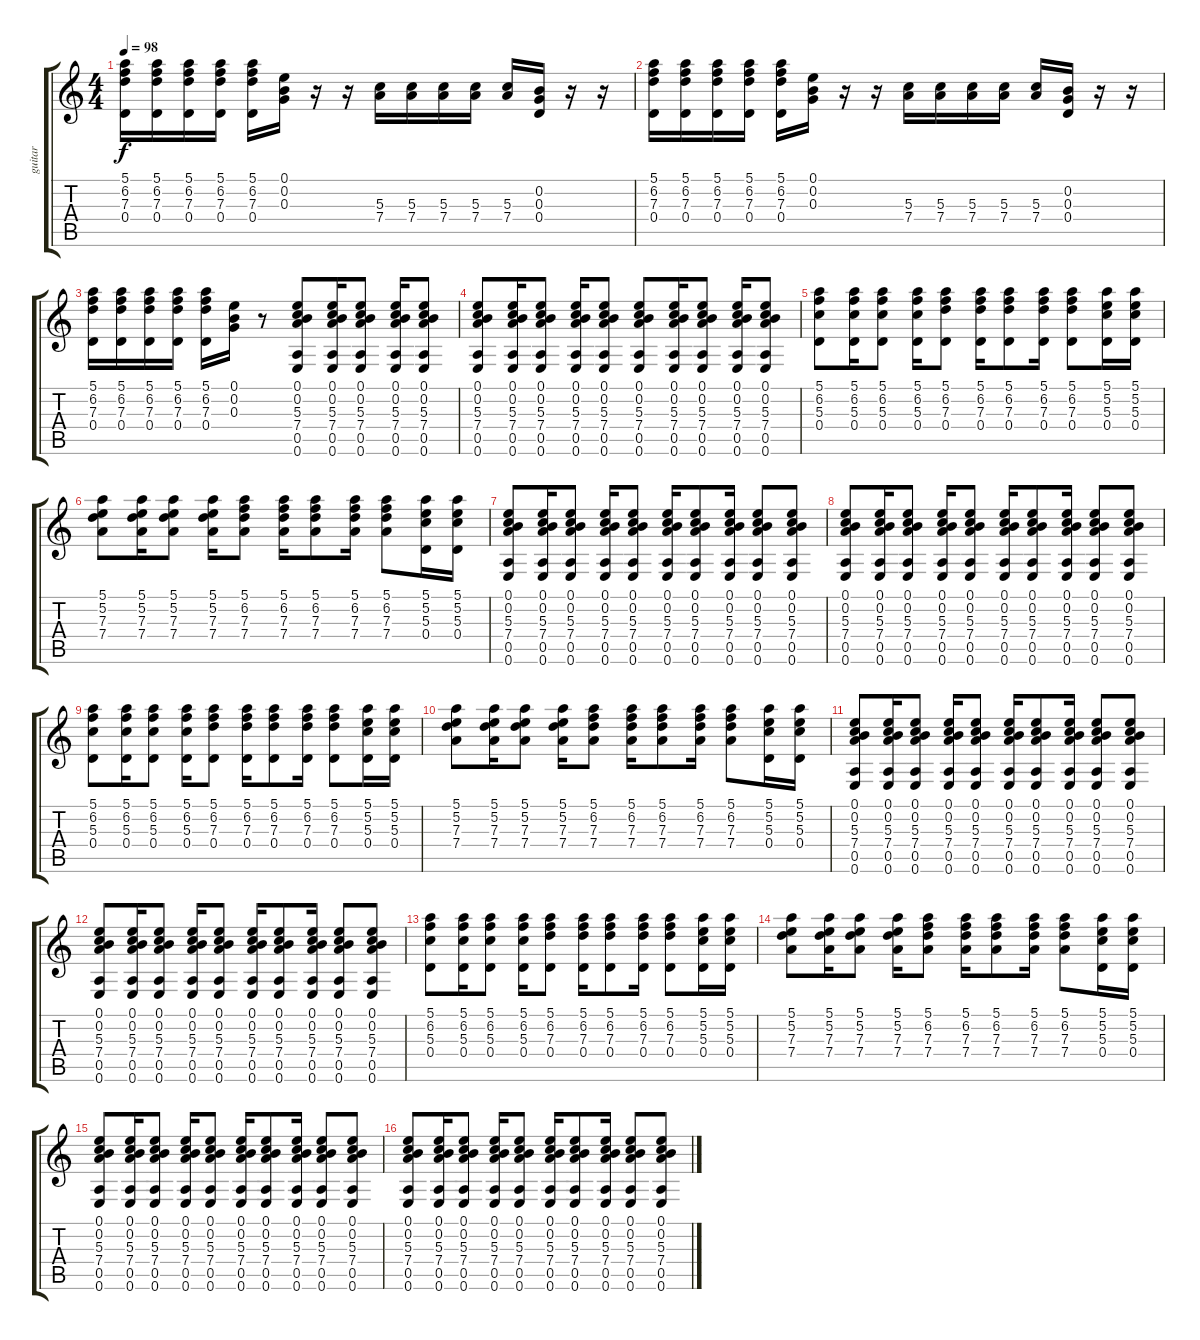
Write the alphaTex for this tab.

\track ("guitar" "guitar") {instrument distortionguitar}
\staff {score tabs}
\tuning (E4 B3 G3 D3 A2 E2) {hide}
\ts (4 4)
\tempo 98
\clef g2
\ks c
(5.1 6.2 7.3 0.4).16{dy f} (5.1 6.2 7.3 0.4).16 (5.1 6.2 7.3 0.4).16 (5.1 6.2 7.3 0.4).16 (5.1 6.2 7.3 0.4).16 (0.1 0.2 0.3).16 r.16 r.16 (5.3 7.4).16 (5.3 7.4).16 (5.3 7.4).16 (5.3 7.4).16 (5.3 7.4).16 (0.2 0.3 0.4).16 r.16 r.16 |
(5.1 6.2 7.3 0.4).16 (5.1 6.2 7.3 0.4).16 (5.1 6.2 7.3 0.4).16 (5.1 6.2 7.3 0.4).16 (5.1 6.2 7.3 0.4).16 (0.1 0.2 0.3).16 r.16 r.16 (5.3 7.4).16 (5.3 7.4).16 (5.3 7.4).16 (5.3 7.4).16 (5.3 7.4).16 (0.2 0.3 0.4).16 r.16 r.16 |
(5.1 6.2 7.3 0.4).16 (5.1 6.2 7.3 0.4).16 (5.1 6.2 7.3 0.4).16 (5.1 6.2 7.3 0.4).16 (5.1 6.2 7.3 0.4).16 (0.1 0.2 0.3).16 r.8 (0.1 0.2 5.3 7.4 0.5 0.6).8 (0.1 0.2 5.3 7.4 0.5 0.6).16 (0.1 0.2 5.3 7.4 0.5 0.6).8 (0.1 0.2 5.3 7.4 0.5 0.6).16 (0.1 0.2 5.3 7.4 0.5 0.6).8 |
(0.1 0.2 5.3 7.4 0.5 0.6).8 (0.1 0.2 5.3 7.4 0.5 0.6).16 (0.1 0.2 5.3 7.4 0.5 0.6).8 (0.1 0.2 5.3 7.4 0.5 0.6).16 (0.1 0.2 5.3 7.4 0.5 0.6).8 (0.1 0.2 5.3 7.4 0.5 0.6).8 (0.1 0.2 5.3 7.4 0.5 0.6).16 (0.1 0.2 5.3 7.4 0.5 0.6).8 (0.1 0.2 5.3 7.4 0.5 0.6).16 (0.1 0.2 5.3 7.4 0.5 0.6).8 |
(5.1 6.2 5.3 0.4).8 (5.1 6.2 5.3 0.4).16 (5.1 6.2 5.3 0.4).8 (5.1 6.2 5.3 0.4).16 (5.1 6.2 7.3 0.4).8 (5.1 6.2 7.3 0.4).16 (5.1 6.2 7.3 0.4).8 (5.1 6.2 7.3 0.4).16 (5.1 6.2 7.3 0.4).8 (5.1 5.2 5.3 0.4).16 (5.1 5.2 5.3 0.4).16 |
(5.1 5.2 7.3 7.4).8 (5.1 5.2 7.3 7.4).16 (5.1 5.2 7.3 7.4).8 (5.1 5.2 7.3 7.4).16 (5.1 6.2 7.3 7.4).8 (5.1 6.2 7.3 7.4).16 (5.1 6.2 7.3 7.4).8 (5.1 6.2 7.3 7.4).16 (5.1 6.2 7.3 7.4).8 (5.1 5.2 5.3 0.4).16 (5.1 5.2 5.3 0.4).16 |
(0.1 0.2 5.3 7.4 0.5 0.6).8 (0.1 0.2 5.3 7.4 0.5 0.6).16 (0.1 0.2 5.3 7.4 0.5 0.6).8 (0.1 0.2 5.3 7.4 0.5 0.6).16 (0.1 0.2 5.3 7.4 0.5 0.6).8 (0.1 0.2 5.3 7.4 0.5 0.6).16 (0.1 0.2 5.3 7.4 0.5 0.6).8 (0.1 0.2 5.3 7.4 0.5 0.6).16 (0.1 0.2 5.3 7.4 0.5 0.6).8 (0.1 0.2 5.3 7.4 0.5 0.6).8 |
(0.1 0.2 5.3 7.4 0.5 0.6).8 (0.1 0.2 5.3 7.4 0.5 0.6).16 (0.1 0.2 5.3 7.4 0.5 0.6).8 (0.1 0.2 5.3 7.4 0.5 0.6).16 (0.1 0.2 5.3 7.4 0.5 0.6).8 (0.1 0.2 5.3 7.4 0.5 0.6).16 (0.1 0.2 5.3 7.4 0.5 0.6).8 (0.1 0.2 5.3 7.4 0.5 0.6).16 (0.1 0.2 5.3 7.4 0.5 0.6).8 (0.1 0.2 5.3 7.4 0.5 0.6).8 |
(5.1 6.2 5.3 0.4).8 (5.1 6.2 5.3 0.4).16 (5.1 6.2 5.3 0.4).8 (5.1 6.2 5.3 0.4).16 (5.1 6.2 7.3 0.4).8 (5.1 6.2 7.3 0.4).16 (5.1 6.2 7.3 0.4).8 (5.1 6.2 7.3 0.4).16 (5.1 6.2 7.3 0.4).8 (5.1 5.2 5.3 0.4).16 (5.1 5.2 5.3 0.4).16 |
(5.1 5.2 7.3 7.4).8 (5.1 5.2 7.3 7.4).16 (5.1 5.2 7.3 7.4).8 (5.1 5.2 7.3 7.4).16 (5.1 6.2 7.3 7.4).8 (5.1 6.2 7.3 7.4).16 (5.1 6.2 7.3 7.4).8 (5.1 6.2 7.3 7.4).16 (5.1 6.2 7.3 7.4).8 (5.1 5.2 5.3 0.4).16 (5.1 5.2 5.3 0.4).16 |
(0.1 0.2 5.3 7.4 0.5 0.6).8 (0.1 0.2 5.3 7.4 0.5 0.6).16 (0.1 0.2 5.3 7.4 0.5 0.6).8 (0.1 0.2 5.3 7.4 0.5 0.6).16 (0.1 0.2 5.3 7.4 0.5 0.6).8 (0.1 0.2 5.3 7.4 0.5 0.6).16 (0.1 0.2 5.3 7.4 0.5 0.6).8 (0.1 0.2 5.3 7.4 0.5 0.6).16 (0.1 0.2 5.3 7.4 0.5 0.6).8 (0.1 0.2 5.3 7.4 0.5 0.6).8 |
(0.1 0.2 5.3 7.4 0.5 0.6).8 (0.1 0.2 5.3 7.4 0.5 0.6).16 (0.1 0.2 5.3 7.4 0.5 0.6).8 (0.1 0.2 5.3 7.4 0.5 0.6).16 (0.1 0.2 5.3 7.4 0.5 0.6).8 (0.1 0.2 5.3 7.4 0.5 0.6).16 (0.1 0.2 5.3 7.4 0.5 0.6).8 (0.1 0.2 5.3 7.4 0.5 0.6).16 (0.1 0.2 5.3 7.4 0.5 0.6).8 (0.1 0.2 5.3 7.4 0.5 0.6).8 |
(5.1 6.2 5.3 0.4).8 (5.1 6.2 5.3 0.4).16 (5.1 6.2 5.3 0.4).8 (5.1 6.2 5.3 0.4).16 (5.1 6.2 7.3 0.4).8 (5.1 6.2 7.3 0.4).16 (5.1 6.2 7.3 0.4).8 (5.1 6.2 7.3 0.4).16 (5.1 6.2 7.3 0.4).8 (5.1 5.2 5.3 0.4).16 (5.1 5.2 5.3 0.4).16 |
(5.1 5.2 7.3 7.4).8 (5.1 5.2 7.3 7.4).16 (5.1 5.2 7.3 7.4).8 (5.1 5.2 7.3 7.4).16 (5.1 6.2 7.3 7.4).8 (5.1 6.2 7.3 7.4).16 (5.1 6.2 7.3 7.4).8 (5.1 6.2 7.3 7.4).16 (5.1 6.2 7.3 7.4).8 (5.1 5.2 5.3 0.4).16 (5.1 5.2 5.3 0.4).16 |
(0.1 0.2 5.3 7.4 0.5 0.6).8 (0.1 0.2 5.3 7.4 0.5 0.6).16 (0.1 0.2 5.3 7.4 0.5 0.6).8 (0.1 0.2 5.3 7.4 0.5 0.6).16 (0.1 0.2 5.3 7.4 0.5 0.6).8 (0.1 0.2 5.3 7.4 0.5 0.6).16 (0.1 0.2 5.3 7.4 0.5 0.6).8 (0.1 0.2 5.3 7.4 0.5 0.6).16 (0.1 0.2 5.3 7.4 0.5 0.6).8 (0.1 0.2 5.3 7.4 0.5 0.6).8 |
(0.1 0.2 5.3 7.4 0.5 0.6).8 (0.1 0.2 5.3 7.4 0.5 0.6).16 (0.1 0.2 5.3 7.4 0.5 0.6).8 (0.1 0.2 5.3 7.4 0.5 0.6).16 (0.1 0.2 5.3 7.4 0.5 0.6).8 (0.1 0.2 5.3 7.4 0.5 0.6).16 (0.1 0.2 5.3 7.4 0.5 0.6).8 (0.1 0.2 5.3 7.4 0.5 0.6).16 (0.1 0.2 5.3 7.4 0.5 0.6).8 (0.1 0.2 5.3 7.4 0.5 0.6).8
